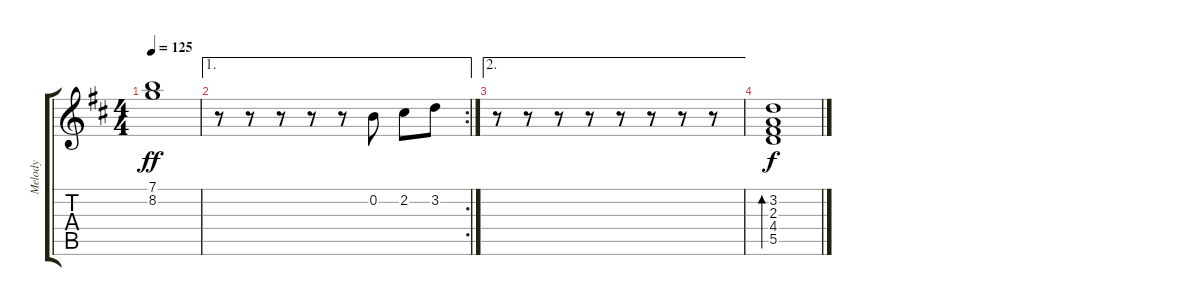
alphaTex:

\track ("Melody" "Melody") {instrument acousticguitarsteel}
\staff {score tabs}
\tuning (E4 B3 G3 D3 A2 D2) {hide}
\ts (4 4)
\tempo 125
\clef g2
\ks d
(7.1 8.2).1{dy ff} |
\ae 1
\rc 2
r.8 r.8 r.8 r.8 r.8 0.2.8 2.2.8 3.2.8 |
\ae 2
r.8 r.8 r.8 r.8 r.8 r.8 r.8 r.8 |
(3.2 2.3 4.4 5.5).1{bd 60 dy f}
